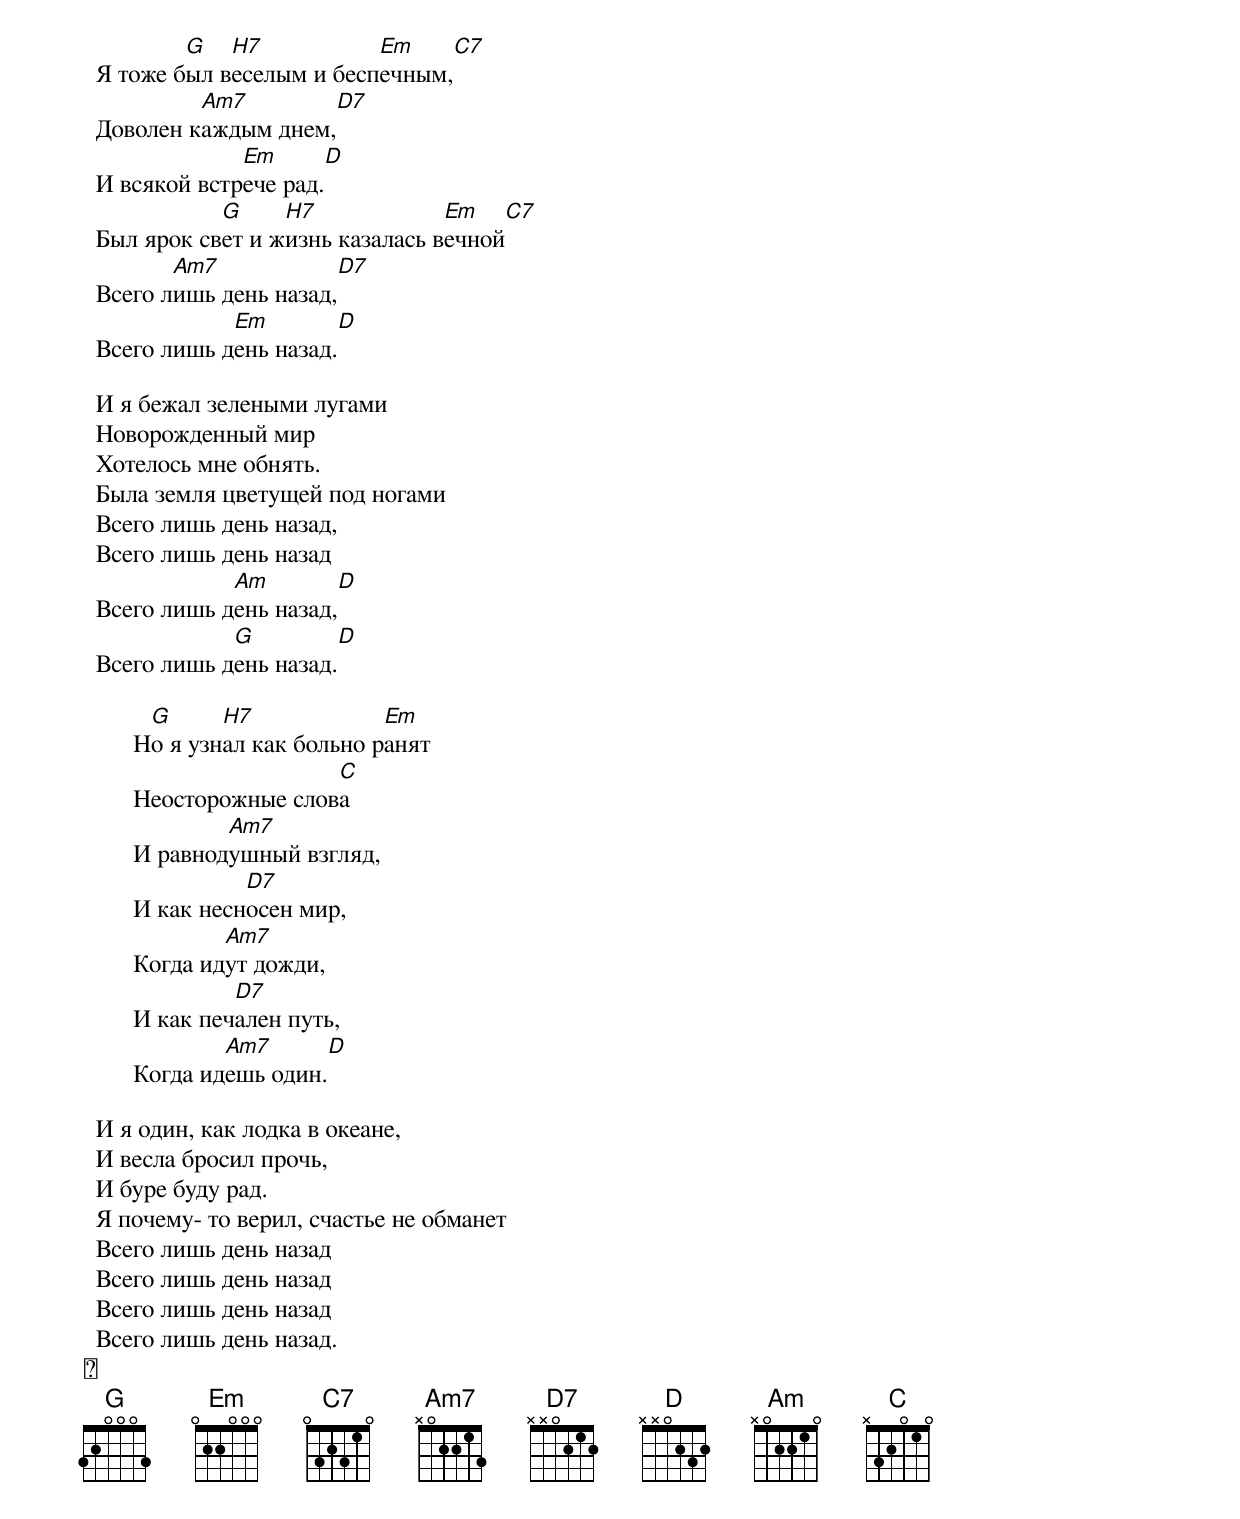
          G   H7           Em     C7
  Я тоже был веселым и беспечным,
           Am7        D7
  Доволен каждым днем,
               Em      D
  И всякой встрече рад.
             G     H7             Em    C7
  Был ярок свет и жизнь казалась вечной
         Am7            D7
  Всего лишь день назад,
              Em        D
  Всего лишь день назад.

  И я бежал зелеными лугами
  Новорожденный мир
  Хотелось мне обнять.
  Была земля цветущей под ногами
  Всего лишь день назад,
  Всего лишь день назад
              Am        D
  Всего лишь день назад,
              G         D
  Всего лишь день назад.

         G      H7             Em
        Но я узнал как больно ранят
                         C
        Неосторожные слова
                Am7
        И равнодушный взгляд,
                  D7
        И как несносен мир,
                Am7
        Когда идут дожди,
                 D7
        И как печален путь,
                Am7       D
        Когда идешь один.

  И я один, как лодка в океане,
  И весла бросил прочь,
  И буре буду рад.
  Я почему- то верил, счастье не обманет
  Всего лишь день назад
  Всего лишь день назад
  Всего лишь день назад
  Всего лишь день назад.

